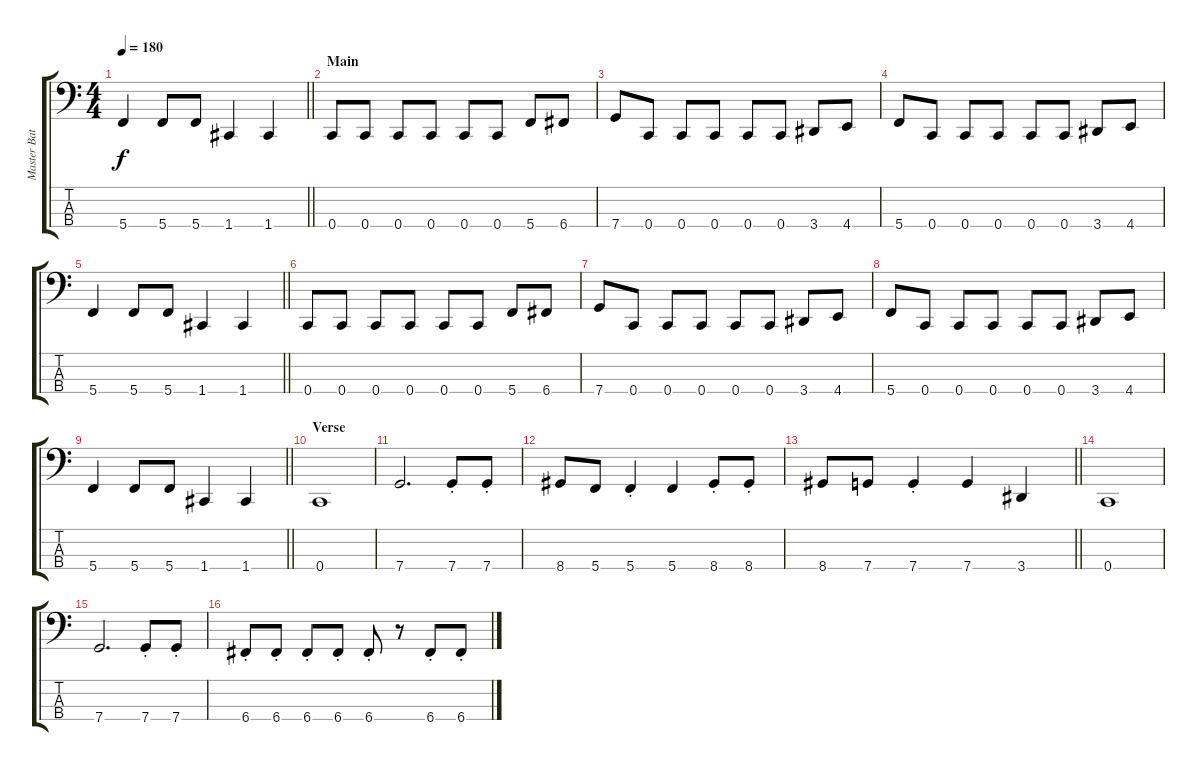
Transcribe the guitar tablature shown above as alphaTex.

\track ("Master Bates" "Master Bat") {instrument electricbassfinger}
\staff {score tabs}
\tuning (F2 C2 G1 C1) {hide}
\ts (4 4)
\tempo 180
\clef f4
\barLineRight lightlight
\ks c
5.4.4{dy f} 5.4.8 5.4.8 1.4.4 1.4.4 |
\section ("" "Main")
0.4.8 0.4.8 0.4.8 0.4.8 0.4.8 0.4.8 5.4.8 6.4.8 |
7.4.8 0.4.8 0.4.8 0.4.8 0.4.8 0.4.8 3.4.8 4.4.8 |
5.4.8 0.4.8 0.4.8 0.4.8 0.4.8 0.4.8 3.4.8 4.4.8 |
\barLineRight lightlight
5.4.4 5.4.8 5.4.8 1.4.4 1.4.4 |
\section ("" "")
0.4.8 0.4.8 0.4.8 0.4.8 0.4.8 0.4.8 5.4.8 6.4.8 |
7.4.8 0.4.8 0.4.8 0.4.8 0.4.8 0.4.8 3.4.8 4.4.8 |
5.4.8 0.4.8 0.4.8 0.4.8 0.4.8 0.4.8 3.4.8 4.4.8 |
\barLineRight lightlight
5.4.4 5.4.8 5.4.8 1.4.4 1.4.4 |
\section ("" "Verse")
0.4.1 |
7.4.2{d} 7.4{st}.8 7.4{st}.8 |
8.4.8 5.4.8 5.4{st}.4 5.4.4 8.4{st}.8 8.4{st}.8 |
\barLineRight lightlight
8.4.8 7.4.8 7.4{st}.4 7.4.4 3.4.4 |
\section ("" "")
0.4.1 |
7.4.2{d} 7.4{st}.8 7.4{st}.8 |
6.4{st}.8 6.4{st}.8 6.4{st}.8 6.4{st}.8 6.4{st}.8 r.8 6.4{st}.8 6.4{st}.8
